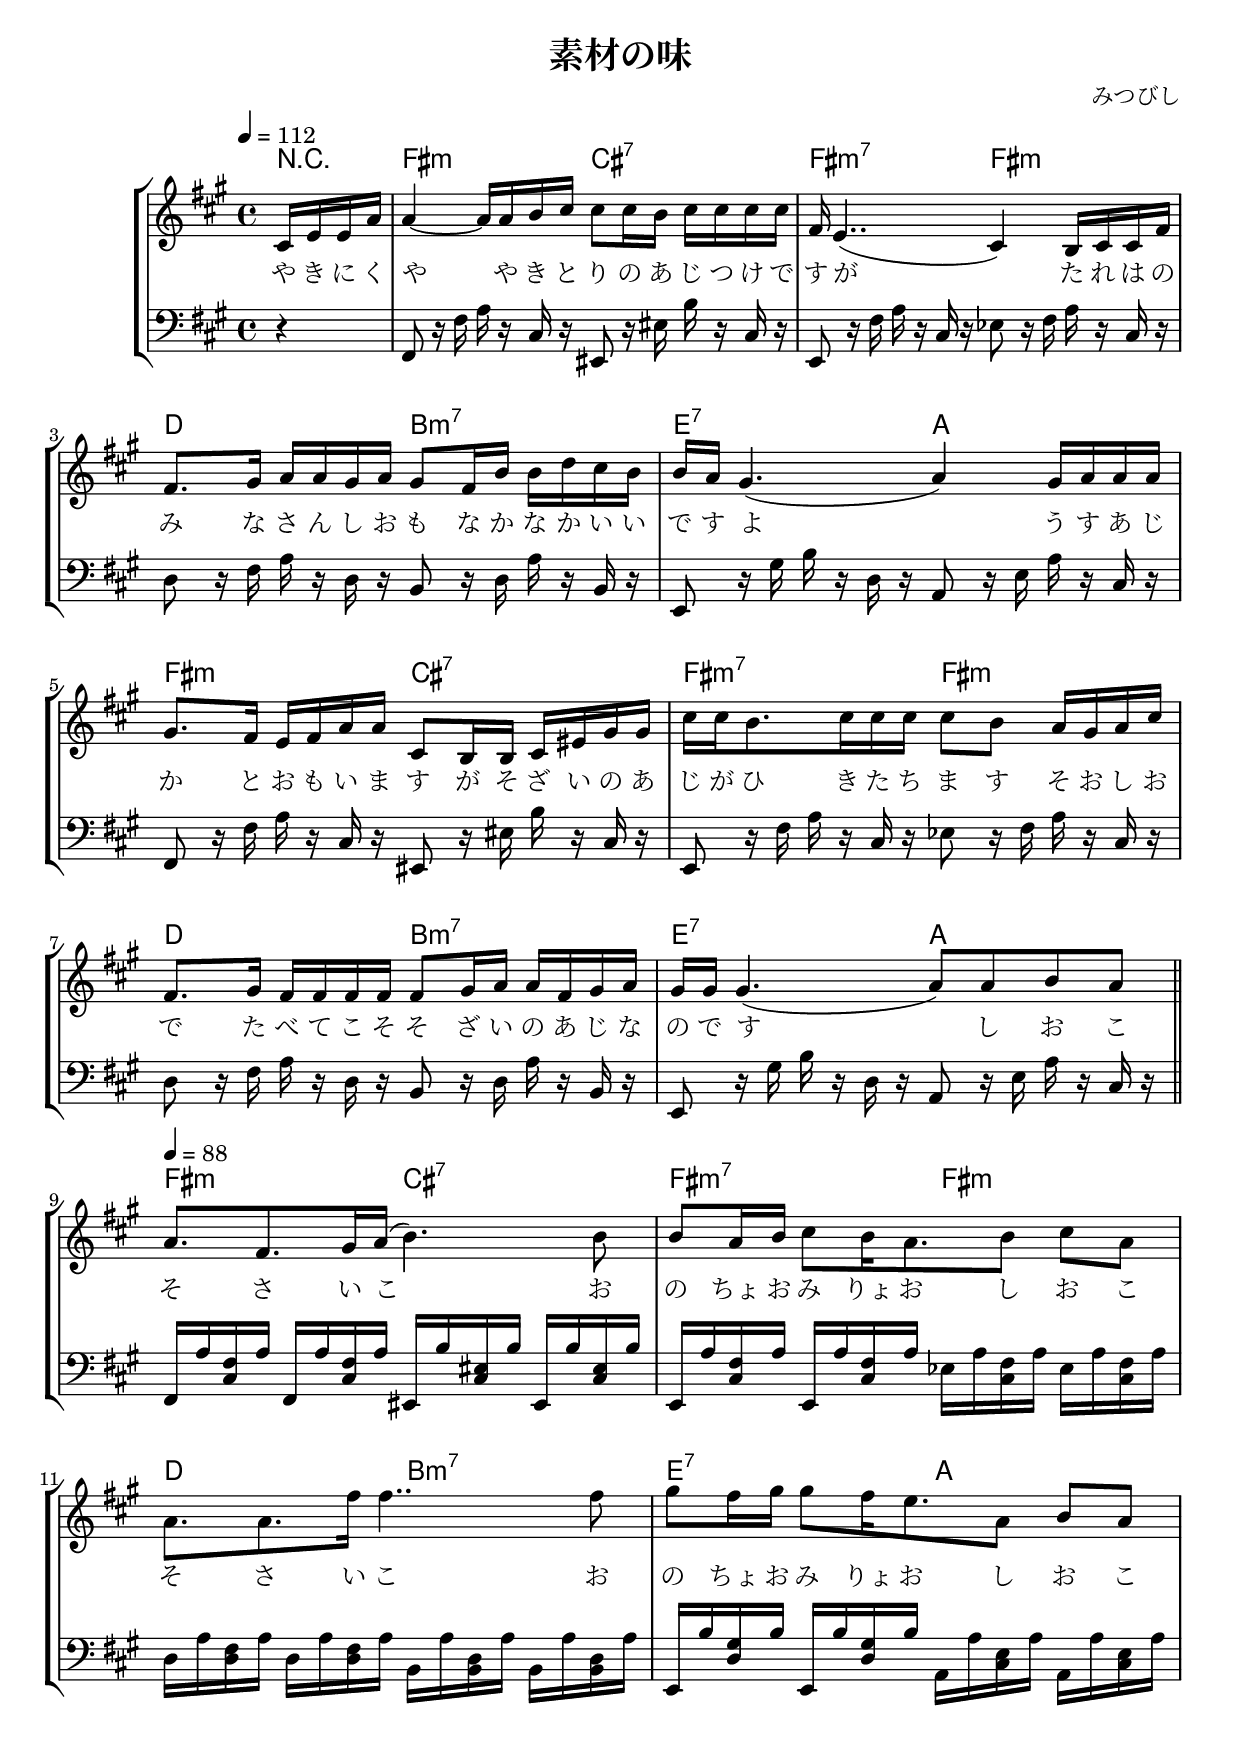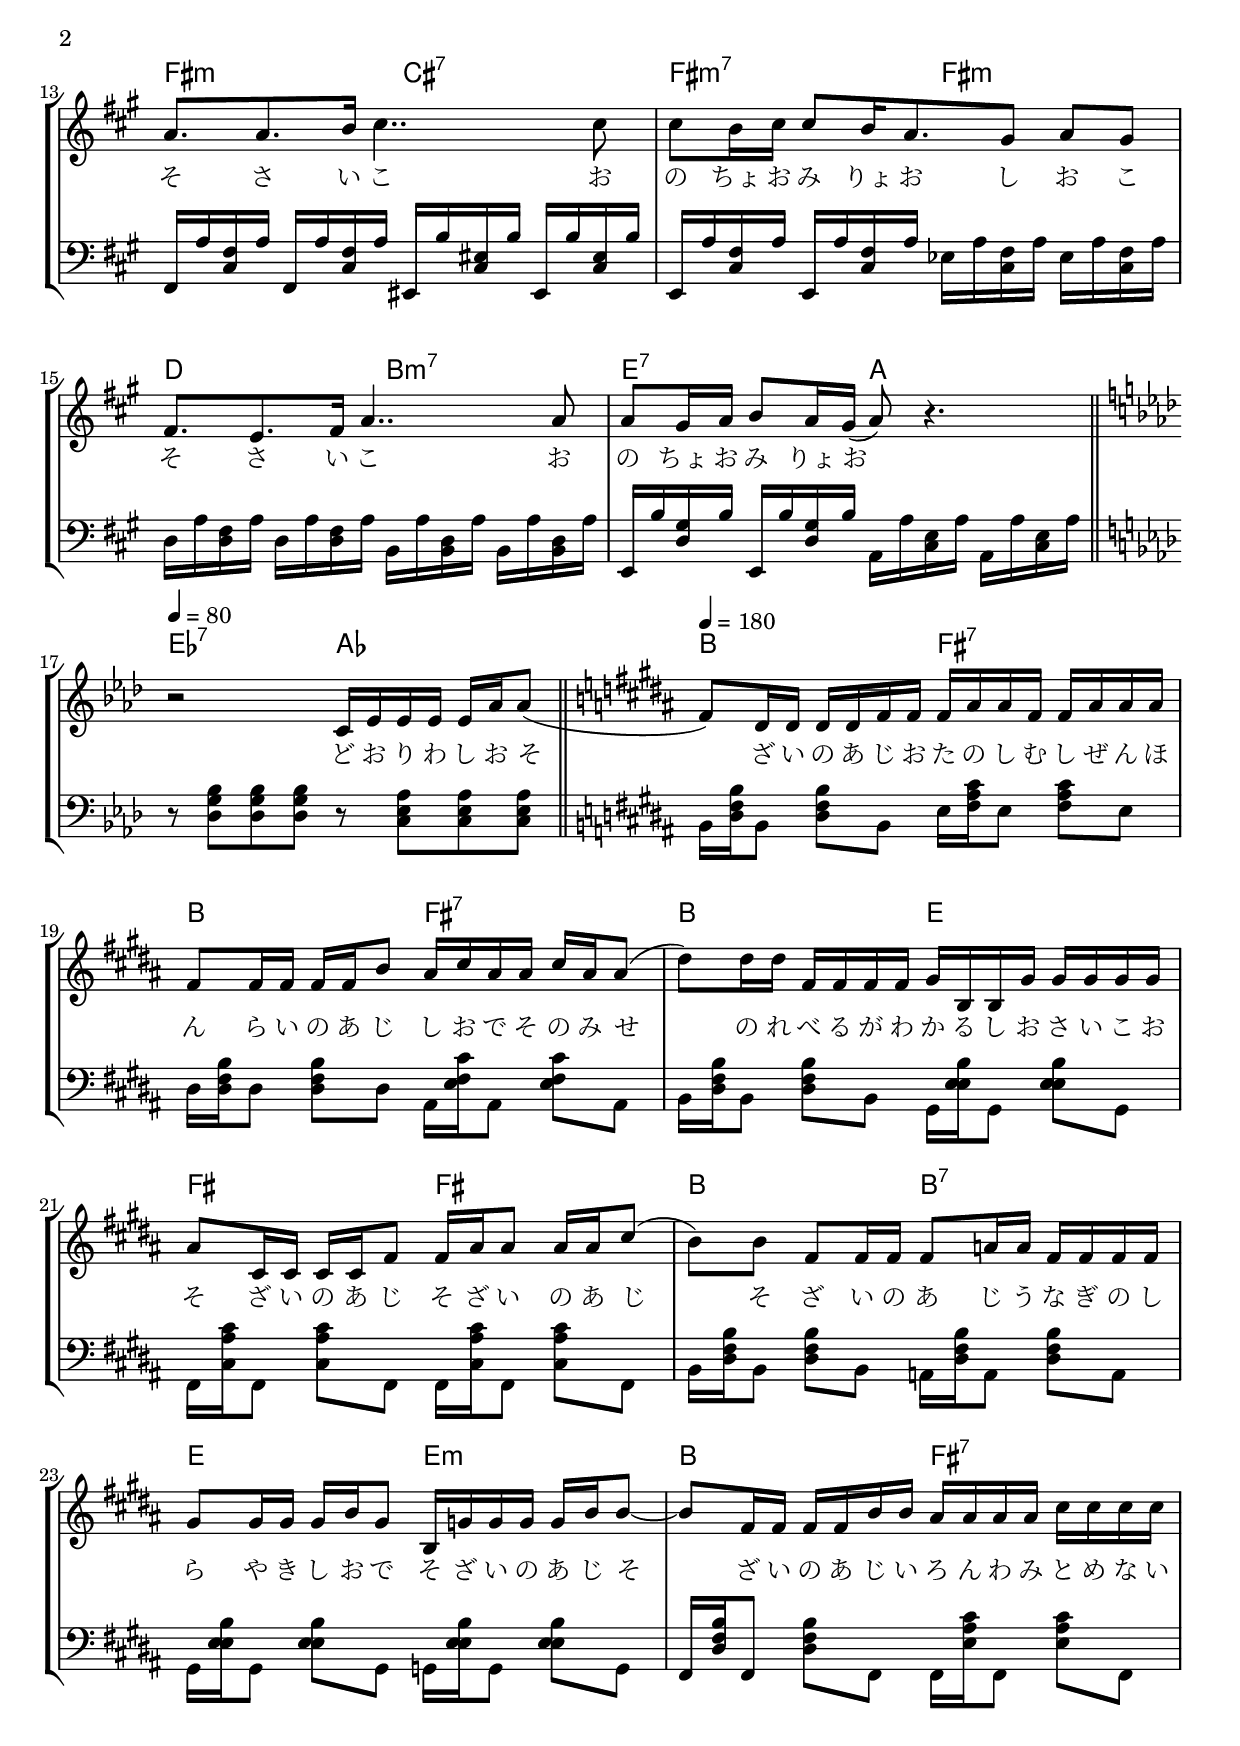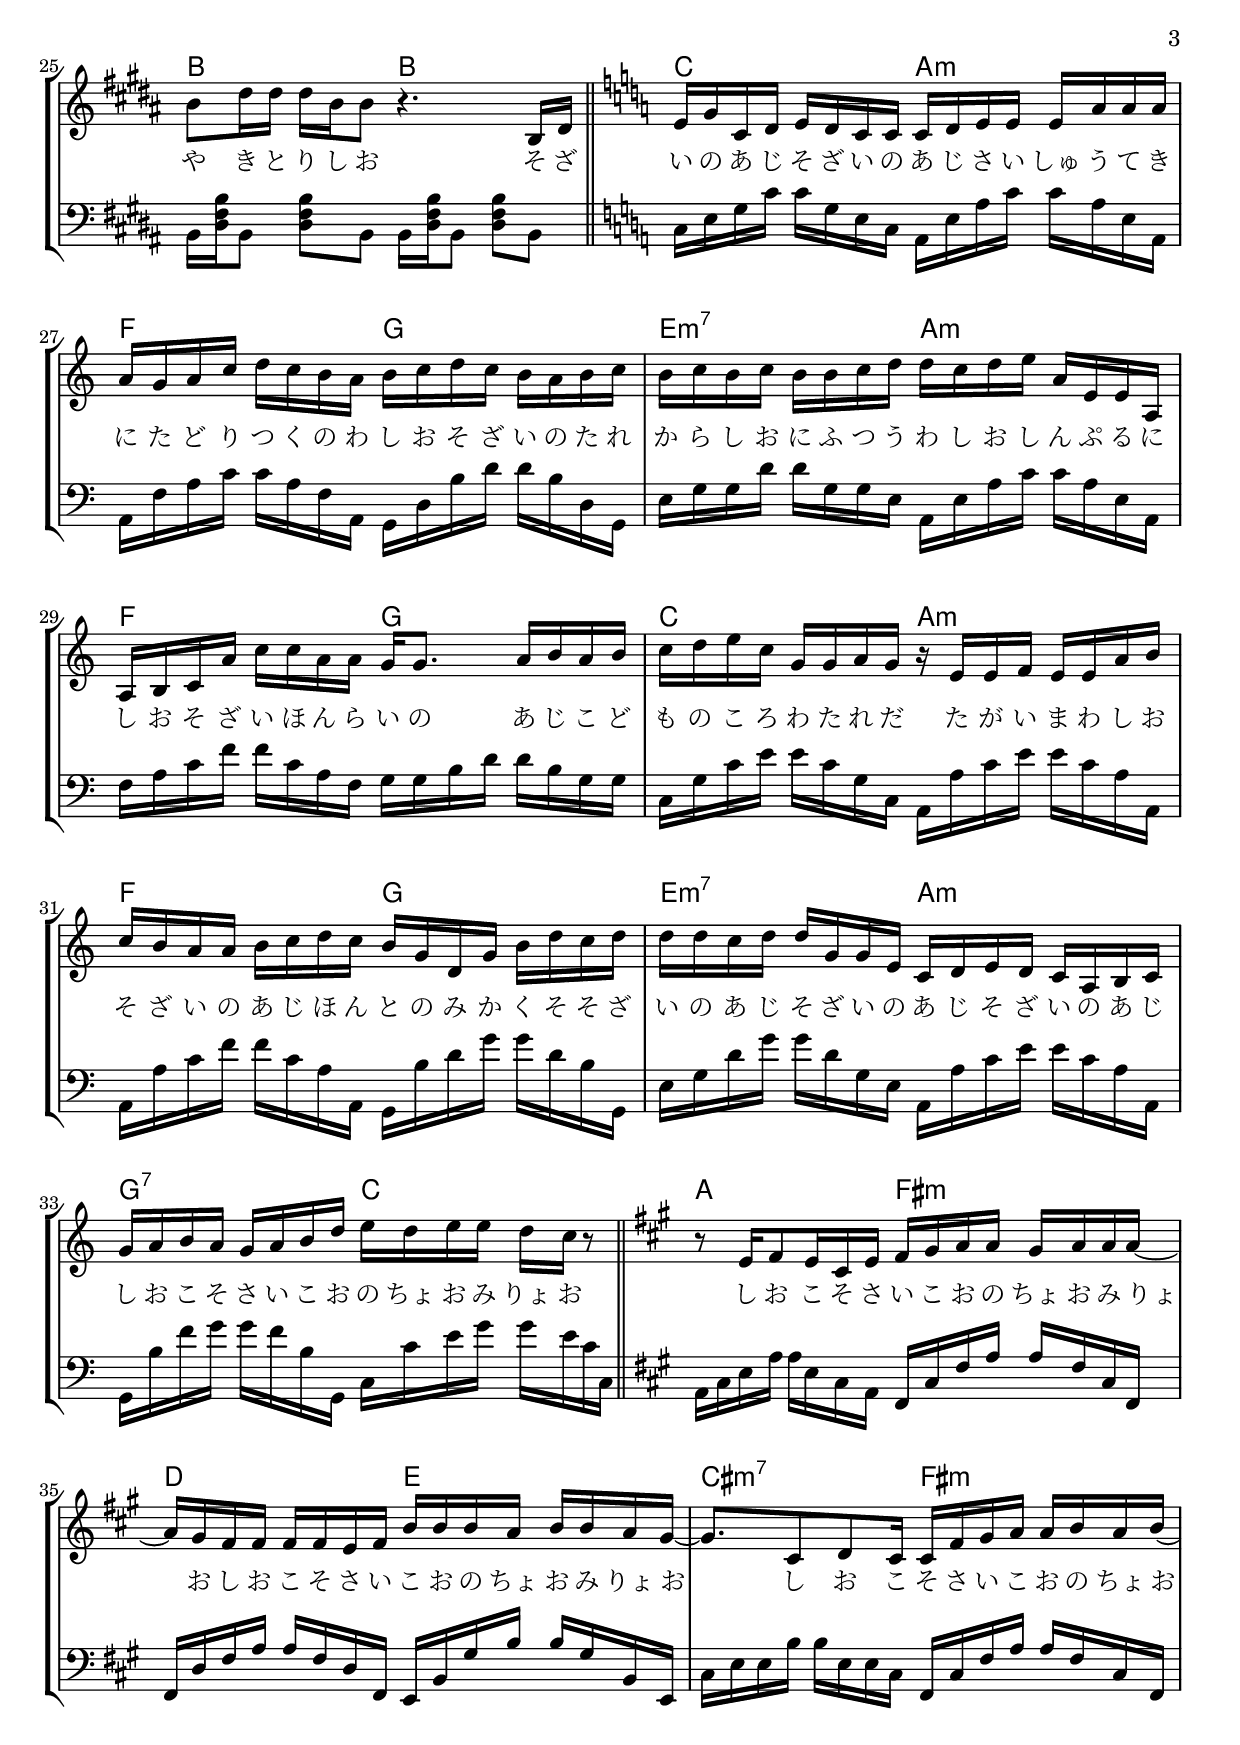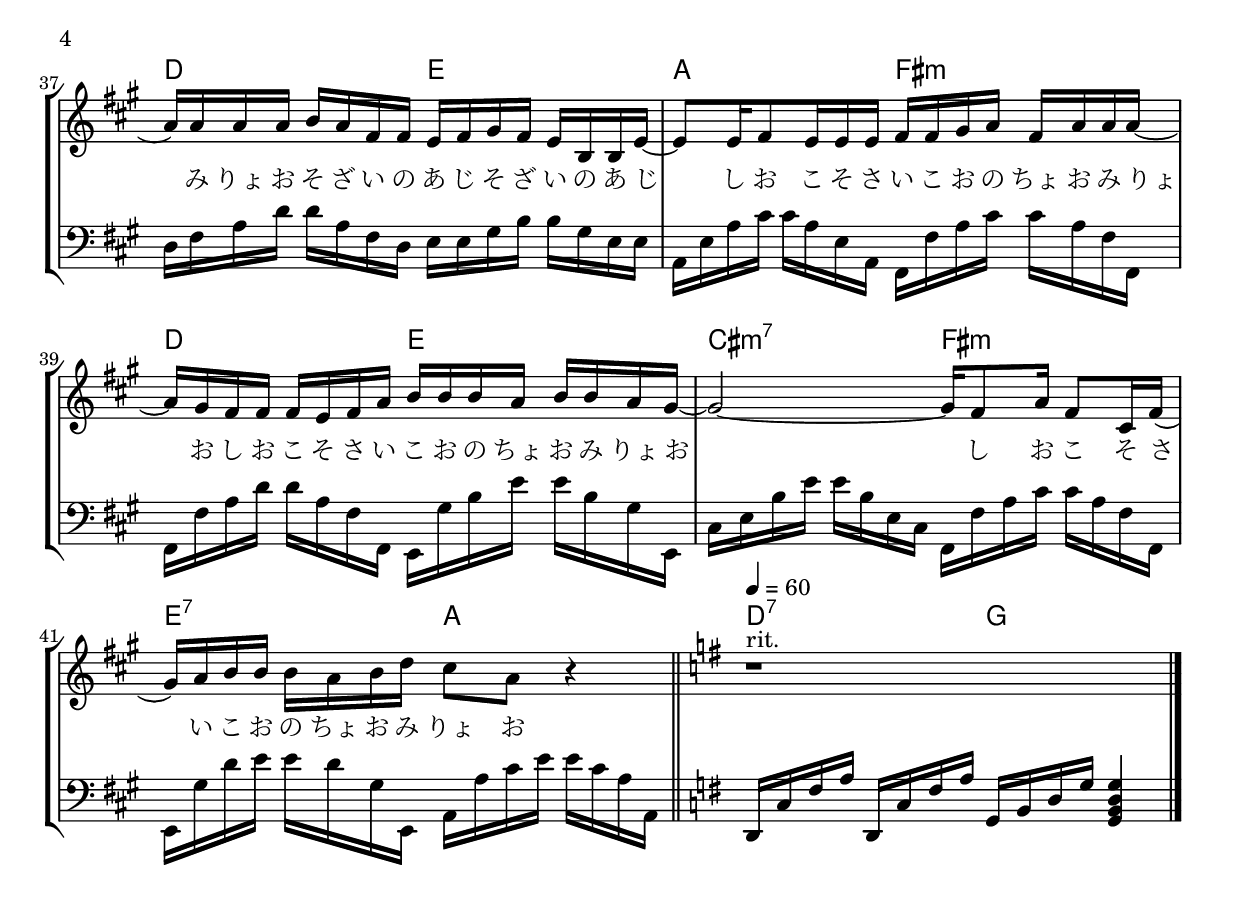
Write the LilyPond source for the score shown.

\version "2.12.1"

\header {
	title = \markup {素材の味}
	composer = \markup \center-column {みつびし}
}

harmony = \chordmode {
		r4fis2:m cis:7 fis:min7 fis:m d b:min7 e:7 a fis:m cis:7 fis:min7 fis:m d b:min7 e:7 a 

	fis:m cis:7 fis:min7 fis:m d b:min7 e:7 a fis:m cis:7 fis:min7 fis:m d b:min7 e:7 a 

	es:7 as 

	b fis:7 b fis:7 b e fis fis b b:7 e e:m b fis:7 b b 

	c a:m f g e:min7 a:m f g c a:m f g e:min7 a:m g:7 c 

	a fis:m d e cis:min7 fis:m d e a fis:m d e cis:min7 fis:m e:7 a 

	d:7 g 
}

melody = {
	\set Staff.midiInstrument = #"fss0.32"
	\partial 8*2
		\key a \major
	\tempo 4 = 112
cis'16  e'16  e'16  a'16 
	a'4~a'16  a'16  b'16  cis''16  cis''8  cis''16  b'16  cis''16  cis''16  cis''16  cis''16 
	fis'16  e'4..  (cis'4)  b16  cis'16  cis'16  fis'16 
	fis'8.  gis'16  a'16  a'16  gis'16  a'16  gis'8  fis'16  b'16  b'16  d''16  cis''16  b'16 
	b'16  a'16  gis'4.  (a'4)  gis'16  a'16  a'16  a'16 
	gis'8.  fis'16  e'16  fis'16  a'16  a'16  cis'8  b16  b16  cis'16  eis'16  gis'16  gis'16 
	cis''16  cis''16  b'8.  cis''16  cis''16  cis''16  cis''8  b'8  a'16  gis'16  a'16  cis''16 
	fis'8.  gis'16  fis'16  fis'16  fis'16  fis'16  fis'8  gis'16  a'16  a'16  fis'16  gis'16  a'16 
	gis'16  gis'16  gis'4.  (a'8)  	\set Staff.midiInstrument = #"fss0.5"
	a'8  b'8  a'8 
		\tempo 4 = 88
a'8.  fis'8.  gis'16  a'16  (b'4.)  b'8 
	b'8  a'16  b'16  cis''8  b'16  a'8.  b'8  cis''8  a'8 
	a'8.  a'8.  fis''16  fis''4..  fis''8 
	gis''8  fis''16  gis''16  gis''8  fis''16  e''8.  a'8  b'8  a'8 
	a'8.  a'8.  b'16  cis''4..  cis''8 
	cis''8  b'16  cis''16  cis''8  b'16  a'8.  gis'8  a'8  gis'8 
	fis'8.  e'8.  fis'16  a'4..  a'8 
	a'8  gis'16  a'16  b'8  a'16  gis'16  (a'8)  	r4. 	\key as \major
	\tempo 4 = 80
	r2 
	\set Staff.midiInstrument = #"mmi0.38"
	c'16  es'16  es'16  es'16  es'16  as'16  as'8 
	(	\key b \major
	\tempo 4 = 180
fis'8)  dis'16  dis'16  dis'16  dis'16  fis'16  fis'16  fis'16  ais'16  ais'16  fis'16  fis'16  ais'16  ais'16  ais'16 
	fis'8  fis'16  fis'16  fis'16  fis'16  b'8  ais'16  cis''16  ais'16  ais'16  cis''16  ais'16  ais'8 
	(dis''8)  dis''16  dis''16  fis'16  fis'16  fis'16  fis'16  gis'16  b16  b16  gis'16  gis'16  gis'16  gis'16  gis'16 
	ais'8  cis'16  cis'16  cis'16  cis'16  fis'8  fis'16  ais'16  ais'8  ais'16  ais'16  cis''8 
	(b'8)  b'8  fis'8  fis'16  fis'16  fis'8  a'16  a'16  fis'16  fis'16  fis'16  fis'16 
	gis'8  gis'16  gis'16  gis'16  b'16  gis'8  b16  g'16  g'16  g'16  g'16  b'16  b'8~ 
	b'8  fis'16  fis'16  fis'16  fis'16  b'16  b'16  ais'16  ais'16  ais'16  ais'16  cis''16  cis''16  cis''16  cis''16 
	b'8  dis''16  dis''16  dis''16  b'16  b'8  	r4. 	\set Staff.midiInstrument = #"mmi0.38"
	b16  dis'16 
		\key c \major
e'16  g'16  c'16  d'16  e'16  d'16  c'16  c'16  c'16  d'16  e'16  e'16  e'16  a'16  a'16  a'16 
	a'16  g'16  a'16  c''16  d''16  c''16  b'16  a'16  b'16  c''16  d''16  c''16  b'16  a'16  b'16  c''16 
	b'16  c''16  b'16  c''16  b'16  b'16  c''16  d''16  d''16  c''16  d''16  e''16  a'16  e'16  e'16  a16 
	a16  b16  c'16  a'16  c''16  c''16  a'16  a'16  g'16  g'8.  a'16  b'16  a'16  b'16 
	c''16  d''16  e''16  c''16  g'16  g'16  a'16  g'16  r16  e'16  e'16  f'16  e'16  e'16  a'16  b'16 
	c''16  b'16  a'16  a'16  b'16  c''16  d''16  c''16  b'16  g'16  d'16  g'16  b'16  d''16  c''16  d''16 
	d''16  d''16  c''16  d''16  d''16  g'16  g'16  e'16  c'16  d'16  e'16  d'16  c'16  a16  b16  c'16 
	g'16  a'16  b'16  a'16  g'16  a'16  b'16  d''16  e''16  d''16  e''16  e''16  d''16  c''16  	r8 	\set Staff.midiInstrument = #"mmi0.38"
		\key a \major
r8 e'16  fis'8  e'16  cis'16  e'16  fis'16  gis'16  a'16  a'16  gis'16  a'16  a'16  a'16~ 
	a'16  gis'16  fis'16  fis'16  fis'16  fis'16  e'16  fis'16  b'16  b'16  b'16  a'16  b'16  b'16  a'16  gis'16~ 
	gis'8.  cis'8  d'8  cis'16  cis'16  fis'16  gis'16  a'16  a'16  b'16  a'16  b'16 
	(a'16)  a'16  a'16  a'16  b'16  a'16  fis'16  fis'16  e'16  fis'16  gis'16  fis'16  e'16  b16  b16  e'16~ 
	e'8  e'16  fis'8  e'16  e'16  e'16  fis'16  fis'16  gis'16  a'16  fis'16  a'16  a'16  a'16~ 
	a'16  gis'16  fis'16  fis'16  fis'16  e'16  fis'16  a'16  b'16  b'16  b'16  a'16  b'16  b'16  a'16  gis'16~ 
	gis'2~gis'16  fis'8  a'16  fis'8  cis'16  fis'16 
	(gis'16)  a'16  b'16  b'16  b'16  a'16  b'16  d''16  cis''8  a'8  	r4 	\key g \major
	\tempo 4 = 60
	r1^"rit." \bar "|."
}

words = \lyricmode {
	や  き  に  く  や  や  き  と  り  の  あ  じ  つ  け  で  す  が  た  れ  は  の  み  な  さ  ん  し  お  も  な  か  な  か  い  い  で  す  よ  う  す  あ  じ  か  と  お  も  い  ま  す  が  そ  ざ  い  の  あ  じ  が  ひ  き  た  ち  ま  す  そ  お  し  お  で  た  べ  て  こ  そ  そ  ざ  い  の  あ  じ  な  の  で  す  
	し  お  こ  そ  さ  い  こ  お  の  ちょ  お  み  りょ  お  し  お  こ  そ  さ  い  こ  お  の  ちょ  お  み  りょ  お  し  お  こ  そ  さ  い  こ  お  の  ちょ  お  み  りょ  お  し  お  こ  そ  さ  い  こ  お  の  ちょ  お  み  りょ  お  
	
	ど  お  り  わ  し  お  そ  ざ  い  の  あ  じ  お  た  の  し  む  し  ぜ  ん  ほ  ん  ら  い  の  あ  じ  し  お  で  そ  の  み  せ  の  れ  べ  る  が  わ  か  る  し  お  さ  い  こ  お  そ  ざ  い  の  あ  じ  そ  ざ  い  の  あ  じ  そ  ざ  い  の  あ  じ  う  な  ぎ  の  し  ら  や  き  し  お  で  そ  ざ  い  の  あ  じ  そ  ざ  い  の  あ  じ  い  ろ  ん  わ  み  と  め  な  い  や  き  と  り  し  お  
	そ  ざ  い  の  あ  じ  そ  ざ  い  の  あ  じ  さ  い  しゅ  う  て  き  に  た  ど  り  つ  く  の  わ  し  お  そ  ざ  い  の  た  れ  か  ら  し  お  に  ふ  つ  う  わ  し  お  し  ん  ぷ  る  に  し  お  そ  ざ  い  ほ  ん  ら  い  の  あ  じ  こ  ど  も  の  こ  ろ  わ  た  れ  だ  た  が  い  ま  わ  し  お  そ  ざ  い  の  あ  じ  ほ  ん  と  の  み  か  く  そ  そ  ざ  い  の  あ  じ  そ  ざ  い  の  あ  じ  そ  ざ  い  の  あ  じ  し  お  こ  そ  さ  い  こ  お  の  ちょ  お  み  りょ  お  
	し  お  こ  そ  さ  い  こ  お  の  ちょ  お  み  りょ  お  し  お  こ  そ  さ  い  こ  お  の  ちょ  お  み  りょ  お  し  お  こ  そ  さ  い  こ  お  の  ちょ  お  み  りょ  お  そ  ざ  い  の  あ  じ  そ  ざ  い  の  あ  じ  し  お  こ  そ  さ  い  こ  お  の  ちょ  お  み  りょ  お  し  お  こ  そ  さ  い  こ  お  の  ちょ  お  み  りょ  お  し  お  こ  そ  さ  い  こ  お  の  ちょ  お  み  りょ  お  
	
}

tempochange = {
	\tempo 4 = 112
	r1 | r1 | r1 | r1 | r1 | r1 | r1 | r1 \bar "||"
	\tempo 4 = 88
	r1 | r1 | r1 | r1 | r1 | r1 | r1 | r1 \bar "||"
	\tempo 4 = 80
	r1 \bar "||"
	\tempo 4 = 180
	r1 | r1 | r1 | r1 | r1 | r1 | r1 | r1 \bar "||"
	\tempo 4 = 180
	r1 | r1 | r1 | r1 | r1 | r1 | r1 | r1 \bar "||"
	\tempo 4 = 180
	r1 | r1 | r1 | r1 | r1 | r1 | r1 | r1 \bar "||"
	\tempo 4 = 60
	\tempo 4 = 45 r2 \tempo 4 = 40 r2 \bar "|."
}

mainacc = {
	\clef bass
	\set Staff.midiInstrument = #"Acoustic grand"
	\key a \major
	\tempo 4 = 112
	\partial 8*2
	r4	fis,8r16fis16a16r16cis16r16
	eis,8r16eis16b16r16cis16r16
	e,8r16fis16a16r16cis16r16
	es8r16fis16a16r16cis16r16
	d8r16fis16a16r16d16r16
	b,8r16d16a16r16b,16r16
	e,8r16gis16b16r16d16r16
	a,8r16e16a16r16cis16r16
	fis,8r16fis16a16r16cis16r16
	eis,8r16eis16b16r16cis16r16
	e,8r16fis16a16r16cis16r16
	es8r16fis16a16r16cis16r16
	d8r16fis16a16r16d16r16
	b,8r16d16a16r16b,16r16
	e,8r16gis16b16r16d16r16
	a,8r16e16a16r16cis16r16
	\bar "||"

	\set Staff.midiInstrument = #"Acoustic grand"
	\tempo 4 = 88
	fis,16 a <cis fis> a fis, a <cis fis> a
	eis,16 b <cis eis> b eis, b <cis eis> b
	e,16 a <cis fis> a e, a <cis fis> a
	es16 a <cis fis> a es a <cis fis> a
	d16 a <d fis> a d a <d fis> a
	b,16 a <b, d> a b, a <b, d> a
	e,16 b <d gis> b e, b <d gis> b
	a,16 a <cis e> a a, a <cis e> a
	fis,16 a <cis fis> a fis, a <cis fis> a
	eis,16 b <cis eis> b eis, b <cis eis> b
	e,16 a <cis fis> a e, a <cis fis> a
	es16 a <cis fis> a es a <cis fis> a
	d16 a <d fis> a d a <d fis> a
	b,16 a <b, d> a b, a <b, d> a
	e,16 b <d gis> b e, b <d gis> b
	a,16 a <cis e> a a, a <cis e> a
	\bar "||"

	\set Staff.midiInstrument = #"Bird Tweet"
	\key as \major
	\tempo 4 = 80
	r8 <des g bes>8 <des g bes>8 <des g bes>8
	r8 <c es as>8 <c es as>8 <c es as>8
	\bar "||"

	\set Staff.midiInstrument = #"Distorted Guitar"
	\key b \major
	\tempo 4 = 180
	b,16 <dis fis b>16 b,8 <dis fis b>8 b,8
	e16 <fis ais cis'>16 e8 <fis ais cis'>8 e8
	dis16 <dis fis b>16 dis8 <dis fis b>8 dis8
	ais,16 <e fis cis'>16 ais,8 <e fis cis'>8 ais,8
	b,16 <dis fis b>16 b,8 <dis fis b>8 b,8
	gis,16 <e e b>16 gis,8 <e e b>8 gis,8
	fis,16 <cis ais cis'>16 fis,8 <cis ais cis'>8 fis,8
	fis,16 <cis ais cis'>16 fis,8 <cis ais cis'>8 fis,8
	b,16 <dis fis b>16 b,8 <dis fis b>8 b,8
	a,16 <dis fis b>16 a,8 <dis fis b>8 a,8
	gis,16 <e e b>16 gis,8 <e e b>8 gis,8
	g,16 <e e b>16 g,8 <e e b>8 g,8
	fis,16 <dis fis b>16 fis,8 <dis fis b>8 fis,8
	fis,16 <e ais cis'>16 fis,8 <e ais cis'>8 fis,8
	b,16 <dis fis b>16 b,8 <dis fis b>8 b,8
	b,16 <dis fis b>16 b,8 <dis fis b>8 b,8
	\bar "||"

	\set Staff.midiInstrument = #"Distorted Guitar"
	\key c \major
	c16 e g c' c' g e c
	a,16 e a c' c' a e a,
	a,16 f a c' c' a f a,
	g,16 d b d' d' b d g,
	e16 g g d' d' g g e
	a,16 e a c' c' a e a,
	f16 a c' f' f' c' a f
	g16 g b d' d' b g g
	c16 g c' e' e' c' g c
	a,16 a c' e' e' c' a a,
	a,16 a c' f' f' c' a a,
	g,16 b d' g' g' d' b g,
	e16 g d' g' g' d' g e
	a,16 a c' e' e' c' a a,
	g,16 b f' g' g' f' b g,
	c16 c' e' g' g' e' c' c
	\bar "||"

	\set Staff.midiInstrument = #"Acoustic grand"
	\key a \major
	a,16 cis e a a e cis a,
	fis,16 cis fis a a fis cis fis,
	fis,16 d fis a a fis d fis,
	e,16 b, gis b b gis b, e,
	cis16 e e b b e e cis
	fis,16 cis fis a a fis cis fis,
	d16 fis a d' d' a fis d
	e16 e gis b b gis e e
	a,16 e a cis' cis' a e a,
	fis,16 fis a cis' cis' a fis fis,
	fis,16 fis a d' d' a fis fis,
	e,16 gis b e' e' b gis e,
	cis16 e b e' e' b e cis
	fis,16 fis a cis' cis' a fis fis,
	e,16 gis d' e' e' d' gis e,
	a,16 a cis' e' e' cis' a a,
	\bar "||"

	\set Staff.midiInstrument = #"String Ensemble 2"
	\key g \major
	\tempo 4 = 60
	d,16 c fis a d, c fis a
	g,16 b, d g <g, b, d g>4
	\bar "|."
}

subacc = {
	\clef bass
	\set Staff.midiInstrument = #"Bright Acoustic"
	\key a \major
	\tempo 4 = 112
	\partial 8*2
	r4	fis,8 r16 <cis fis a>16 <cis fis a>8 r16 fis,16
	eis,8 r16 <cis eis b>16 <cis eis b>8 r16 eis,16
	e,8 r16 <cis fis a>16 <cis fis a>8 r16 e,16
	es8 r16 <cis fis a>16 <cis fis a>8 r16 es16
	d8 r16 <d fis a>16 <d fis a>8 r16 d16
	b,8 r16 <b, d a>16 <b, d a>8 r16 b,16
	e,8 r16 <d gis b>16 <d gis b>8 r16 e,16
	a,8 r16 <cis e a>16 <cis e a>8 r16 a,16
	fis,8 r16 <cis fis a>16 <cis fis a>8 r16 fis,16
	eis,8 r16 <cis eis b>16 <cis eis b>8 r16 eis,16
	e,8 r16 <cis fis a>16 <cis fis a>8 r16 e,16
	es8 r16 <cis fis a>16 <cis fis a>8 r16 es16
	d8 r16 <d fis a>16 <d fis a>8 r16 d16
	b,8 r16 <b, d a>16 <b, d a>8 r16 b,16
	e,8 r16 <d gis b>16 <d gis b>8 r16 e,16
	a,8 r16 <cis e a>16 <cis e a>8 r16 a,16
	\bar "||"

	\set Staff.midiInstrument = #"Acoustic grand"
	\tempo 4 = 88
	fis,16 cis <fis a> cis <fis a> cis <fis a> cis
	eis,16 cis <eis b> cis <eis b> cis <eis b> cis
	e,16 cis <fis a> cis <fis a> cis <fis a> cis
	es16 cis <fis a> cis <fis a> cis <fis a> cis
	d16 d <fis a> d <fis a> d <fis a> d
	b,16 b, <d a> b, <d a> b, <d a> b,
	e,16 d <gis b> d <gis b> d <gis b> d
	a,16 cis <e a> cis <e a> cis <e a> cis
	fis,16 cis <fis a> cis <fis a> cis <fis a> cis
	eis,16 cis <eis b> cis <eis b> cis <eis b> cis
	e,16 cis <fis a> cis <fis a> cis <fis a> cis
	es16 cis <fis a> cis <fis a> cis <fis a> cis
	d16 d <fis a> d <fis a> d <fis a> d
	b,16 b, <d a> b, <d a> b, <d a> b,
	e,16 d <gis b> d <gis b> d <gis b> d
	a,16 cis <e a> cis <e a> cis <e a> cis
	\bar "||"

	\set Staff.midiInstrument = #"Bird Tweet"
	\key as \major
	\tempo 4 = 80
	es,8 r16 <des g bes>16 <des g bes>8 r16 es,16
	as,8 r16 <c es as>16 <c es as>8 r16 as,16
	\bar "||"

	\set Staff.midiInstrument = #"Overdriven Guitar"
	\key b \major
	\tempo 4 = 180
	b,16 b <dis fis> b b, b <dis fis> b
	e16 cis' <fis ais> cis' e cis' <fis ais> cis'
	dis16 b <dis fis> b dis b <dis fis> b
	ais,16 cis' <e fis> cis' ais, cis' <e fis> cis'
	b,16 b <dis fis> b b, b <dis fis> b
	gis,16 b <e e> b gis, b <e e> b
	fis,16 cis' <cis ais> cis' fis, cis' <cis ais> cis'
	fis,16 cis' <cis ais> cis' fis, cis' <cis ais> cis'
	b,16 b <dis fis> b b, b <dis fis> b
	a,16 b <dis fis> b a, b <dis fis> b
	gis,16 b <e e> b gis, b <e e> b
	g,16 b <e e> b g, b <e e> b
	fis,16 b <dis fis> b fis, b <dis fis> b
	fis,16 cis' <e ais> cis' fis, cis' <e ais> cis'
	b,16 b <dis fis> b b, b <dis fis> b
	b,16 b <dis fis> b b, b <dis fis> b
	\bar "||"

	\set Staff.midiInstrument = #"Rock Organ"
	\key c \major
	c8 c' g e
	a,8 c' a e
	a,8 c' a f
	g,8 d' b d
	e8 d' g g
	a,8 c' a e
	f8 f' c' a
	g8 d' b g
	c8 e' c' g
	a,8 e' c' a
	a,8 f' c' a
	g,8 g' d' b
	e8 g' d' g
	a,8 e' c' a
	g,8 g' f' b
	c8 g' e' c'
	\bar "||"

	\set Staff.midiInstrument = #"FX 2 (soundtrack)"
	\key a \major
	<a, cis e a>2
	<fis, cis fis a>2
	<fis, d fis a>2
	<e, b, gis b>2
	<cis e e b>2
	<fis, cis fis a>2
	<d fis a d'>2
	<e e gis b>2
	<a, e a cis'>2
	<fis, fis a cis'>2
	<fis, fis a d'>2
	<e, gis b e'>2
	<cis e b e'>2
	<fis, fis a cis'>2
	<e, gis d' e'>2
	<a, a cis' e'>2
	\bar "||"

	\set Staff.midiInstrument = #"Seashore"
	\key g \major
	\tempo 4 = 60
	d,8 r16 <c fis a>16 <c fis a>8 r16 d,16
	<g, b, d g>2
	\bar "|."
}

percA = {
	\drummode {
	\partial 8*2
	r4	r8 cymr16 cymr16 cymr8 cymr16 cymr16 cymr8 cymr16 cymr16 cymr8 cymr8  |cymr8 cymr16 cymr16 cymr8 cymr16 cymr16 cymr8 cymr16 cymr16 cymr8 cymr8  |cymr8 cymr16 cymr16 cymr8 cymr16 cymr16 cymr8 cymr16 cymr16 cymr8 cymr16 cymr16  |cymr8 cymr16 cymr16 cymr8 cymr16 cymr16 cymr8 cymr16 cymr16 cymr8 cymr8  |r8 cymr16 cymr16 cymr8 cymr16 cymr16 cymr8 cymr16 cymr16 cymr8 cymr8  |cymr8 cymr16 cymr16 cymr8 cymr16 cymr16 cymr8 cymr16 cymr16 cymr8 cymr8  |cymr8 cymr16 cymr16 cymr8 cymr16 cymr16 cymr8 cymr16 cymr16 cymr8 cymr16 cymr16  |cymr8 cymr16 cymr16 cymr8 cymr16 cymr16 cymr8 cymr16 cymr16 cymr8 cymr8  \bar "||"
	r1  |r2. hho4  |r1  |r2. hho4  |r1  |r2. hho4  |r1  |r2. hho4  \bar "||"
	r1 \bar "||"
	cymc1  |r1  |r1  |r1  |cymc1  |r1  |r1  |r1  \bar "||"
	r4 hh4 hh4 hh4  |hh4 hh4 hh4 hh4  |hh4 hh4 hh4 hh4  |hh4 hh4 hh4 hh4  |r4 hh4 hh4 hh4  |hh4 hh4 hh4 hh4  |hh4 hh4 hh4 hh4  |hh4 hh4 hh4 hh4  \bar "||"
	r2. hho4  |r1  |r2. hho4  |r1  |r2. hho4  |r1  |r2. hho4  |r1  \bar "||"
	r1 \bar "|."
	}
}

percB = {
	\drummode {
	\partial 8*2
	r4	r4 sn2 sn4  |r4 sn8 sn4. sn4  |r4 sn2 sn4  |r4 sn8 sn4. sn4  |r4 sn2 sn4  |r4 sn8 sn4. sn4  |r4 sn2 sn4  |r4 sn2 sn8 sn16 sn16  \bar "||"
	r16 hhp16 hhp8 hhp16 hhp8 hhp2 r16  |r16 hhp16 hhp8 hhp16 hhp8 hhp2 r16  |r16 hhp16 hhp8 hhp16 hhp8 hhp2 r16  |r16 hhp16 hhp8 hhp16 hhp8 hhp2 r16  |r16 hhp16 hhp8 hhp16 hhp8 hhp2 r16  |r16 hhp16 hhp8 hhp16 hhp8 hhp2 r16  |r16 hhp16 hhp8 hhp16 hhp8 hhp2 r16  |r16 hhp16 hhp8 hhp16 hhp8 hhp2 hhp16  \bar "||"
	r1 \bar "||"
	r8 hho8 hho8 hho8 hho8 hho8 hho8 hho8  |hho8 hho8 hho8 hho8 hho8 hho8 hho8 hho8  |hho8 hho8 hho8 hho8 hho8 hho8 hho8 hho8  |hho8 hho8 hho8 hho8 hho8 hho4.  |r8 hho8 hho8 hho8 hho8 hho8 hho8 hho8  |hho8 hho8 hho8 hho8 hho8 hho8 hho8 hho8  |hho8 hho8 hho8 hho8 hho8 hho8 hho8 hho8  |hho8 hho8 hho8 hho8 hho8 hho4.  \bar "||"
	r8 hhp4 hhp4 hhp4 hhp8  |r8 hhp4 hhp4 hhp4 hhp8  |r8 hhp4 hhp4 hhp4 hhp8  |r8 hhp4 hhp4 hhp4 hhp8  |r8 hhp4 hhp4 hhp4 hhp8  |r8 hhp4 hhp4 hhp4 hhp8  |r8 hhp4 hhp4 hhp4 hhp8  |r8 hhp4 hhp2 r8  \bar "||"
	r4 hh4 hh2  |hh4 hh4 hh4 hh4  |hh4 hh4 hh4 r16 hh8.  |hh4 hh4 hh4 hh4  |r4 hh4 hh2  |hh4 hh4 hh4 hh4  |hh4 hh4 hh4 r16 hh8.  |r4 hh4. r16 hh8 hh8 hh16  \bar "||"
	r1 \bar "|."
	}
}

percC = {
	\drummode {
	\partial 8*2
	r4	bd8. bd16 bd8. bd16 bd8. bd16 bd8. bd16  |bd8. bd16 bd8. bd16 bd8. bd16 bd4  |bd8. bd16 bd8. bd16 bd8. bd16 bd8. bd16  |bd8. bd16 bd8. bd16 bd8. bd16 bd4  |bd8. bd16 bd8. bd16 bd8. bd16 bd8. bd16  |bd8. bd16 bd8. bd16 bd8. bd16 bd4  |bd8. bd16 bd8. bd16 bd8. bd16 bd8. bd16  |bd8. bd16 bd8. bd16 bd8. bd16 bd8. bd16  \bar "||"
	hh8. hh8. hh2 r8  |hh8. hh8. hh2 hh8  |hh8. hh8. hh2 r8  |hh8. hh8. hh2 hh8  |hh8. hh8. hh2 r8  |hh8. hh8. hh2 hh8  |hh8. hh8. hh2 r8  |hh8. hh8. hh4 hh4 hh8  \bar "||"
	r1 \bar "||"
	r1  |r1  |r1  |r2. hh4  |r1  |r1  |r1  |r2. hh4  \bar "||"
	r4 sn2 sn4  |r4 sn2 sn8. sn16  |r4 sn2 sn4  |r4 sn2 sn8. sn16  |r4 sn2 sn4  |r4 sn2 sn8. sn16  |r4 sn2 sn4  |r4 sn4 r16 sn16 sn8. sn16 sn16 sn16  \bar "||"
	r16 hhp8 hhp8 hhp8 hhp8 hhp8 hhp8 hhp8 hhp16  |r16 hhp8 hhp8 hhp8 hhp8 hhp8 hhp8 hhp8 hhp16  |r16 hhp8 hhp8 hhp8 hhp8 hhp8 hhp4 hhp16  |r16 hhp8 hhp8 hhp8 hhp8 hhp8 hhp8 hhp8 hhp16  |r16 hhp8 hhp8 hhp8 hhp8 hhp8 hhp8 hhp8 hhp16  |r16 hhp8 hhp8 hhp8 hhp8 hhp8 hhp8 hhp8 hhp16  |r16 hhp8 hhp8 hhp8 hhp8 hhp8 hhp4 hhp16  |r16 hhp8 hhp8 hhp8 hhp8. hhp8 hhp8 hhp8  \bar "||"
	r1 \bar "|."
	}
}

percD = {
	\drummode {
	\partial 8*2
	r4	r1  |r2 r16 tommh4. r16  |r1  |r2 r16 tommh4. r16  |r1  |r2 r16 tommh4. r16  |r1  |r4. tommh2 r8  \bar "||"
	r2 ss2  |r2 ss2  |r2 ss2  |r2 ss2  |r2 ss2  |r2 ss2  |r2 ss2  |r2 ss2  \bar "||"
	r1 \bar "||"
	r8 sn4 sn4 sn4 sn8  |r8 sn4 sn4 sn4 sn8  |r8 sn4 sn4 sn4 sn8  |r8 sn4 sn4 sn8. sn16 sn16 sn16  |r8 sn4 sn4 sn4 sn8  |r8 sn4 sn4 sn4 sn8  |r8 sn4 sn4 sn4 sn8  |r8 sn4 sn4 sn8. sn16 sn16 sn16  \bar "||"
	bd2 bd8 bd16 bd4 r16  |bd2 bd8 bd16 bd4 r16  |bd2 bd8 bd16 bd4 r16  |bd2 bd8 bd16 bd4 r16  |bd2 bd8 bd16 bd4 r16  |bd2 bd8 bd16 bd4 r16  |bd2 bd8 bd16 bd4 r16  |bd4. bd8 bd4 bd4  \bar "||"
	r8 sn4 sn4 sn4 sn8  |r8 sn4 sn4 sn4 sn8  |r8 sn4 sn4 sn4 sn8  |r8 sn4 sn4 sn4 sn8  |r8 sn4 sn4 sn4 sn8  |r8 sn4 sn4 sn4 sn8  |r8 sn4 sn4 sn4 sn8  |r8 sn4 sn8 sn16 sn8 sn8 sn8 sn16  \bar "||"
	r1 \bar "|."
	}
}

percE = {
	\drummode {
	\partial 8*2
	r4	r1  |r2. r8 toml8  |r1  |r2. r8 toml8  |r1  |r2. r8 toml8  |r1  |r2 r16 toml4. r16  \bar "||"
	bd2 r8 bd4 bd8  |bd4. bd4 bd4 bd8  |bd2 r8 bd4 bd8  |bd4. bd4 bd4 bd8  |bd2 r8 bd4 bd8  |bd4. bd4 bd4 bd8  |bd2 r8 bd4 bd8  |bd4. bd4 bd4.  \bar "||"
	r1 \bar "||"
	bd4 bd16 bd8. bd8. bd8 bd8.  |bd4 bd16 bd8. bd16 bd8 bd8 bd8.  |bd4 bd16 bd8. bd8. bd8 bd8.  |bd4 bd16 bd8. bd16 bd8. bd4  |bd4 bd16 bd8. bd8. bd8 bd8.  |bd4 bd16 bd8. bd16 bd8 bd8 bd8.  |bd4 bd16 bd8. bd8. bd8 bd8.  |bd4 bd16 bd8. bd16 bd8. bd4  \bar "||"
	cymc1  |r1 |r1 |r1 |cymc1  |r1 |r1 |r1 \bar "||"
	bd4 bd4 bd16 bd8 bd16 bd4  |bd4 bd4 bd16 bd8 bd16 bd4  |bd4 bd4 bd16 bd8 bd16 bd4  |bd4 bd4 bd16 bd8 bd16 bd4  |bd4 bd4 bd16 bd8 bd16 bd4  |bd4 bd4 bd16 bd8 bd16 bd4  |bd4 bd4 bd16 bd8 bd16 bd4  |bd4 bd8. bd8 bd8 bd8 bd8 bd16  \bar "||"
	r1 \bar "|."
	}
}

percF = {
	\drummode {
	\partial 8*2
	r4	cymc1  |r1 |r1 |r1 |cymc1  |r1 |r1 |r1 \bar "||"
	r1 | r1 | r1 | r1 | r1 | r1 | r1 | r1 \bar "||"
	r1 \bar "||"
	r1 | r1 | r1 | r1 | r1 | r1 | r1 | r1 \bar "||"
	r1 | r1 | r1 | r1 | r1 | r1 | r1 | r1 \bar "||"
	cymc1  |r1 |r1 |r1 |cymc1  |r1 |r1 |cymc1  \bar "||"
	r1 \bar "|."
	}
}

\score {
	<<
		\new StaffGroup <<
			\new ChordNames {\harmony}
			\new Voice = "melody" {\melody}
			\new Lyrics \lyricsto "melody" \words
			\new Staff = "mainacc" {\mainacc}
		>>
	>>
	\layout { }
}
